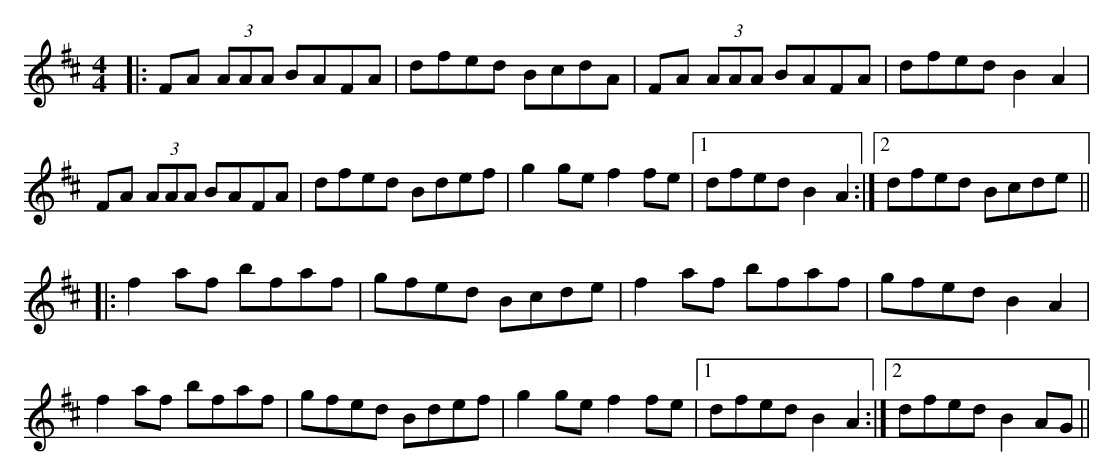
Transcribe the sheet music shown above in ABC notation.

X:1
M:4/4
K:D
|:FA (3AAA BAFA|dfed BcdA|FA (3AAA BAFA|dfed B2 A2|
FA (3AAA BAFA|dfed Bdef|g2 ge f2 fe|1 dfed B2 A2:|2 dfed Bcde||
|:f2 af bfaf|gfed Bcde|f2 af bfaf|gfed B2 A2|
f2 af bfaf|gfed Bdef|g2 ge f2 fe|1 dfed B2 A2:|2 dfed B2 AG||
